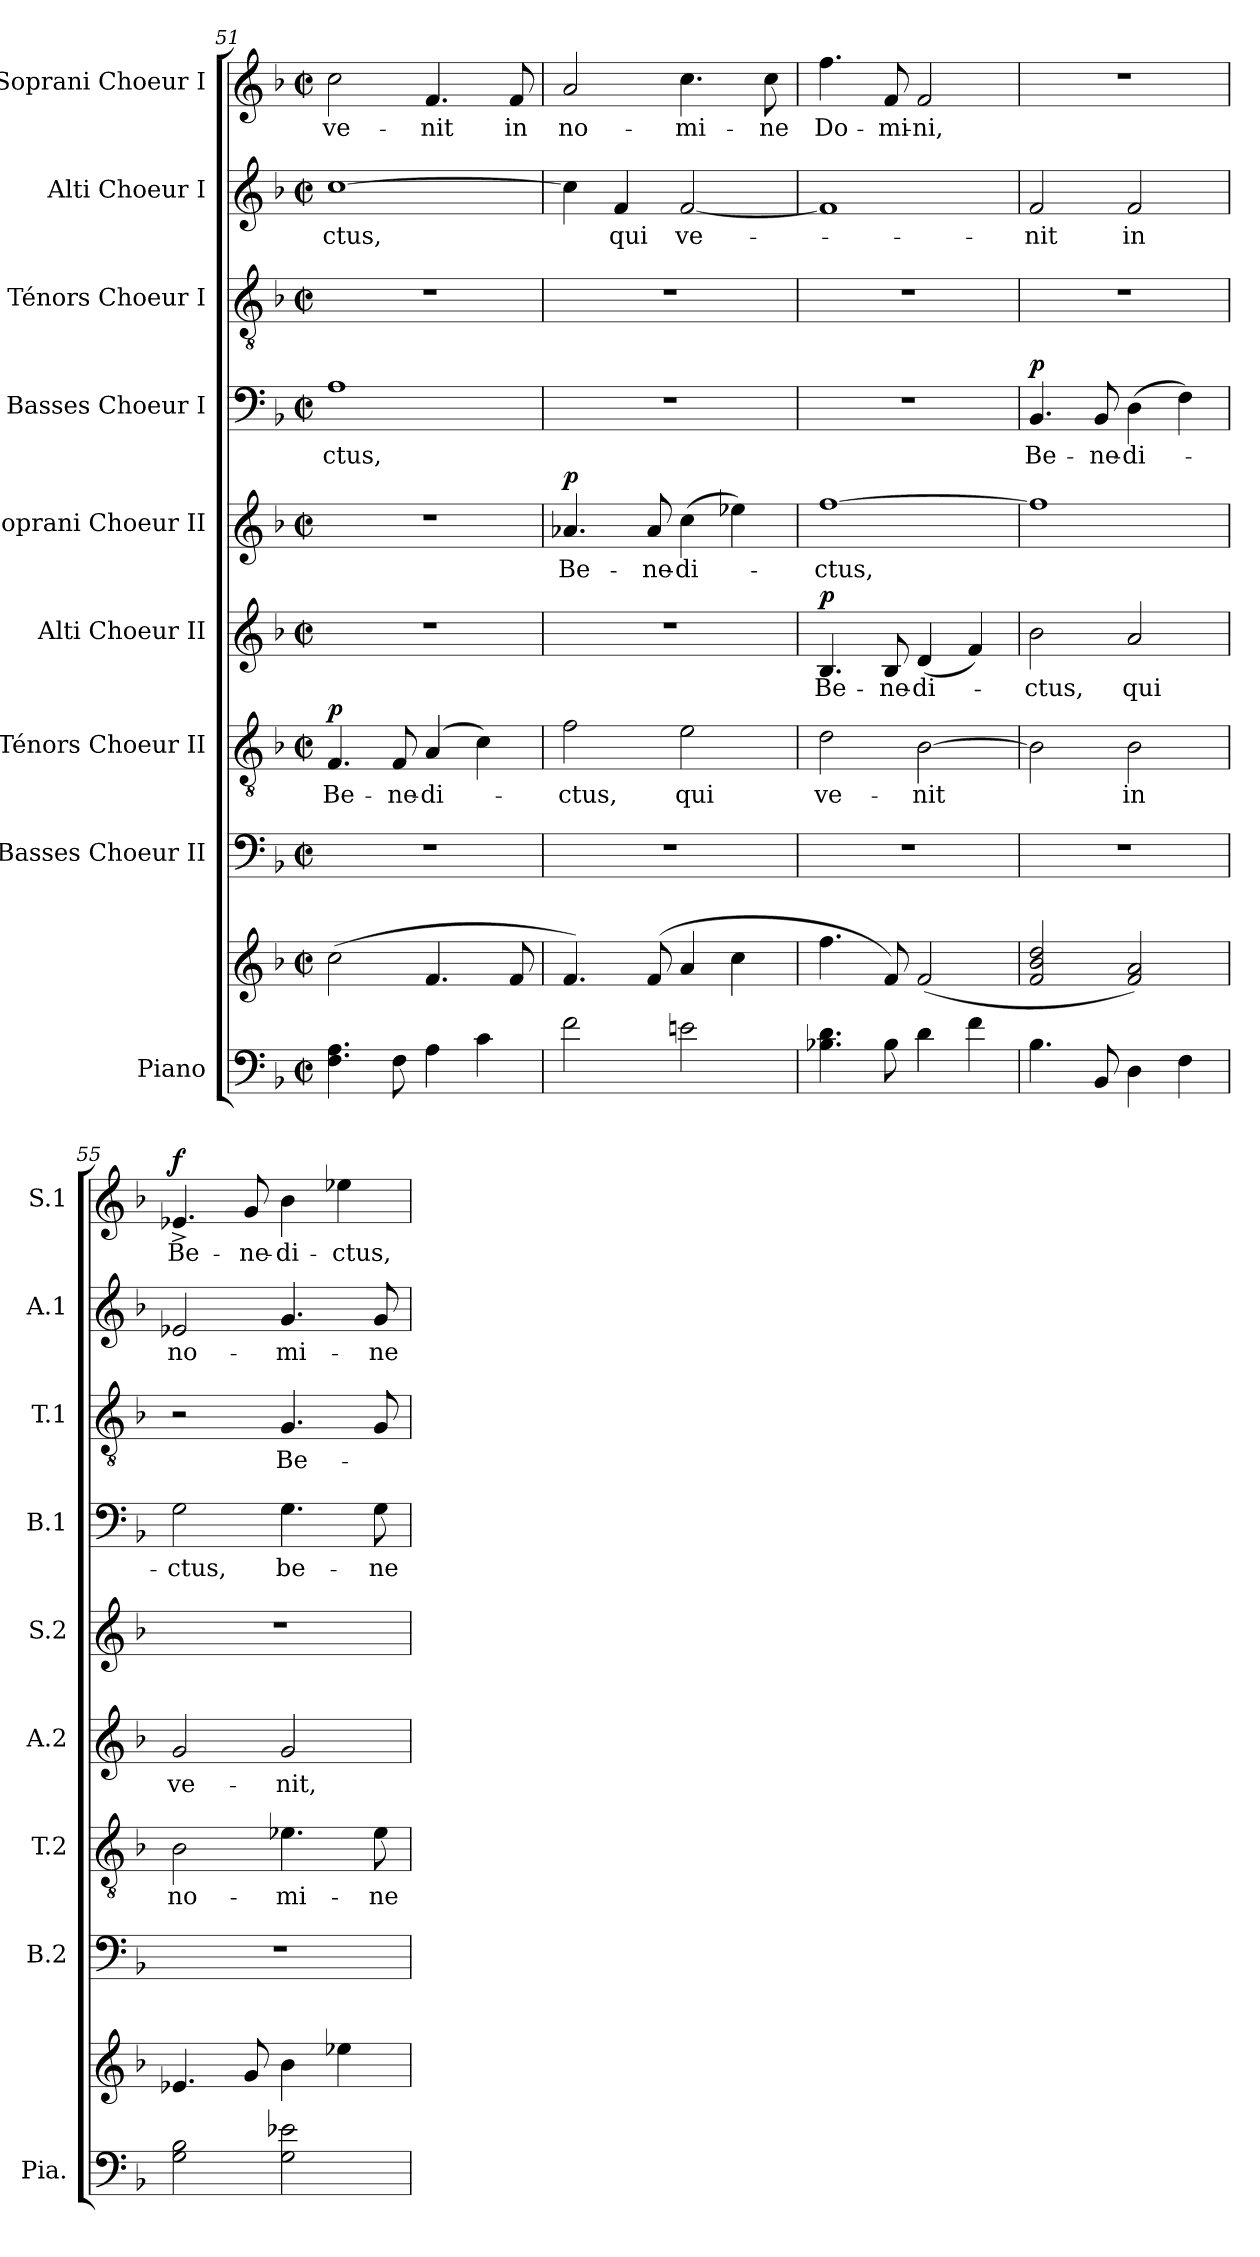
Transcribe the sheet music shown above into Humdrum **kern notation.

**kern	**kern	**kern	**kern	**text	**dynam	**kern	**text	**dynam	**kern	**text	**dynam	**kern	**text	**dynam	**kern	**text	**kern	**text	**kern	**text	**dynam
*part9	*part9	*part8	*part7	*part7	*part7	*part6	*part6	*part6	*part5	*part5	*part5	*part4	*part4	*part4	*part3	*part3	*part2	*part2	*part1	*part1	*part1
*staff10	*staff9	*staff8	*staff7	*staff7	*staff7	*staff6	*staff6	*staff6	*staff5	*staff5	*staff5	*staff4	*staff4	*staff4	*staff3	*staff3	*staff2	*staff2	*staff1	*staff1	*staff1
*I"Piano	*	*I"Basses Choeur II	*I"Ténors Choeur II	*	*	*I"Alti Choeur II	*	*	*I"Soprani Choeur II	*	*	*I"Basses Choeur I	*	*	*I"Ténors Choeur I	*	*I"Alti Choeur I	*	*I"Soprani Choeur I	*	*
*I'Pia.	*	*I'B.2	*I'T.2	*	*	*I'A.2	*	*	*I'S.2	*	*	*I'B.1	*	*	*I'T.1	*	*I'A.1	*	*I'S.1	*	*
*clefF4	*clefG2	*clefF4	*clefGv2	*	*	*clefG2	*	*	*clefG2	*	*	*clefF4	*	*	*clefGv2	*	*clefG2	*	*clefG2	*	*
*	*	*	*	*	*	*	*	*	*ITrd2c3	*	*	*	*	*	*	*	*	*	*	*	*
*k[b-]	*k[b-]	*k[b-]	*k[b-]	*	*	*k[b-]	*	*	*k[f#c#]	*	*	*k[b-]	*	*	*k[b-]	*	*k[b-]	*	*k[b-]	*	*
*M2/2	*M2/2	*M2/2	*M2/2	*	*	*M2/2	*	*	*M2/2	*	*	*M2/2	*	*	*M2/2	*	*M2/2	*	*M2/2	*	*
*met(c|)	*met(c|)	*met(c|)	*met(c|)	*	*	*met(c|)	*	*	*met(c|)	*	*	*met(c|)	*	*	*met(c|)	*	*met(c|)	*	*met(c|)	*	*
=51	=51	=51	=51	=51	=51	=51	=51	=51	=51	=51	=51	=51	=51	=51	=51	=51	=51	=51	=51	=51	=51
!	!	!	!	!	!LO:DY:a	!	!	!	!	!	!	!	!	!	!	!	!	!	!	!	!
4.F\ 4.A\	(2cc\	1r	4.F/	Be-	p	1r	.	.	1r	.	.	1A	-ctus,	.	1r	.	[1cc	-ctus,	2cci\	ve-	.
8F\	.	.	8F/	-ne-	.	.	.	.	.	.	.	.	.	.	.	.	.	.	.	.	.
4A\	4.f/	.	(4A/	-di-	.	.	.	.	.	.	.	.	.	.	.	.	.	.	4.fi/	-nit	.
4c\	.	.	4c\)	.	.	.	.	.	.	.	.	.	.	.	.	.	.	.	.	.	.
.	8f/	.	.	.	.	.	.	.	.	.	.	.	.	.	.	.	.	.	8fi/	in	.
=52	=52	=52	=52	=52	=52	=52	=52	=52	=52	=52	=52	=52	=52	=52	=52	=52	=52	=52	=52	=52	=52
!	!	!	!	!	!	!	!	!	!	!	!LO:DY:a	!	!	!	!	!	!	!	!	!	!
2f\	4.f/)	1r	2f\	-ctus,	.	1r	.	.	4.fni/	Be-	p	1r	.	.	1r	.	4cc\]	.	2ai/	no-	.
.	.	.	.	.	.	.	.	.	.	.	.	.	.	.	.	.	4f/	qui	.	.	.
.	(8f/	.	.	.	.	.	.	.	8fi/	-ne-	.	.	.	.	.	.	.	.	.	.	.
2en\	4a/	.	2e\	qui	.	.	.	.	(4ai\	-di-	.	.	.	.	.	.	[2f/	ve-	4.cci\	-mi-	.
.	4cc\	.	.	.	.	.	.	.	4ccni\)	.	.	.	.	.	.	.	.	.	.	.	.
.	.	.	.	.	.	.	.	.	.	.	.	.	.	.	.	.	.	.	8cci\	-ne	.
=53	=53	=53	=53	=53	=53	=53	=53	=53	=53	=53	=53	=53	=53	=53	=53	=53	=53	=53	=53	=53	=53
!	!	!	!	!	!	!	!	!LO:DY:a	!	!	!	!	!	!	!	!	!	!	!	!	!
4.B-X\ 4.d\	4.ff\	1r	2d\	ve-	.	4.B-/	Be-	p	[1ddi	-ctus,	.	1r	.	.	1r	.	1f]	.	4.ffi\	Do-	.
8B-\	8f/)	.	.	.	.	8B-/	-ne-	.	.	.	.	.	.	.	.	.	.	.	8fi/	-mi-	.
4d\	(>2f/	.	[2B-\	-nit	.	(4d/	-di-	.	.	.	.	.	.	.	.	.	.	.	2fi/	-ni,	.
4f\	.	.	.	.	.	4f/)	.	.	.	.	.	.	.	.	.	.	.	.	.	.	.
=54	=54	=54	=54	=54	=54	=54	=54	=54	=54	=54	=54	=54	=54	=54	=54	=54	=54	=54	=54	=54	=54
!	!	!	!	!	!	!	!	!	!	!	!	!	!	!LO:DY:a	!	!	!	!	!	!	!
4.B-\	2f/ 2b-/ 2dd/	1r	2B-\]	.	.	2b-\	-ctus,	.	1ddi]	.	.	4.BB-/	Be-	p	1r	.	2f/	-nit	1r	.	.
8BB-/	.	.	.	.	.	.	.	.	.	.	.	8BB-/	-ne-	.	.	.	.	.	.	.	.
4D\	2f/ 2a/)	.	2B-\	in	.	2a/	qui	.	.	.	.	(4D\	-di-	.	.	.	2f/	in	.	.	.
4F\	.	.	.	.	.	.	.	.	.	.	.	4F\)	.	.	.	.	.	.	.	.	.
=55	=55	=55	=55	=55	=55	=55	=55	=55	=55	=55	=55	=55	=55	=55	=55	=55	=55	=55	=55	=55	=55
!	!	!	!	!	!	!	!	!	!	!	!	!	!	!	!	!	!	!	!	!	!LO:DY:a
2G\ 2B-\	4.e-X/	1r	2B-\	no-	.	2g/	ve-	.	1r	.	.	2G\	-ctus,	.	2r	.	2e-X/	no-	4.e-X^i/	Be-	f
.	8g/	.	.	.	.	.	.	.	.	.	.	.	.	.	.	.	.	.	8gi/	-ne-	.
2G\ 2e-X\	4b-\	.	4.e-X\	-mi-	.	2g/	-nit,	.	.	.	.	4.G\	be-	.	4.G/	Be-	4.g/	-mi-	4b-i\	-di-	.
.	4ee-X\	.	.	.	.	.	.	.	.	.	.	.	.	.	.	.	.	.	4ee-Xi\	-ctus,	.
.	.	.	8e-\	-ne	.	.	.	.	.	.	.	8G\	-ne-	.	8G/	.	8g/	-ne	.	.	.
=	=	=	=	=	=	=	=	=	=	=	=	=	=	=	=	=	=	=	=	=	=
*-	*-	*-	*-	*-	*-	*-	*-	*-	*-	*-	*-	*-	*-	*-	*-	*-	*-	*-	*-	*-	*-
